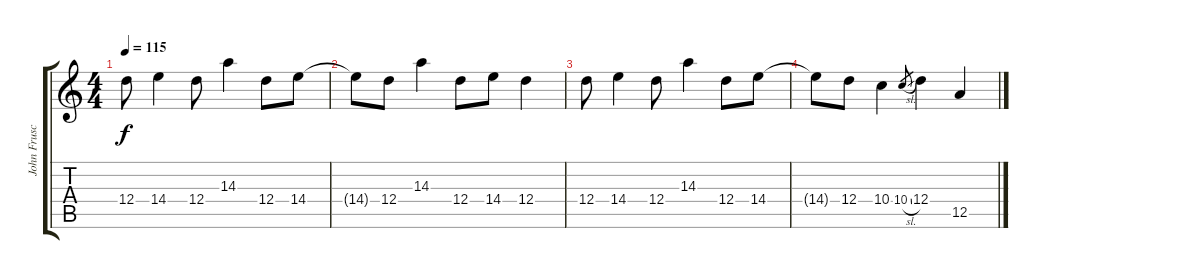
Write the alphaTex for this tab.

\track ("John Frusciante I" "John Frusc") {instrument electricguitarjazz}
\staff {score tabs}
\tuning (E4 B3 G3 D3 A2 D2) {hide}
\ts (4 4)
\tempo 115
\clef g2
\ks c
12.4.8{dy f} 14.4.4 12.4.8 14.3.4 12.4.8 14.4.8 |
14.4{t}.8 12.4.8 14.3.4 12.4.8 14.4.8 12.4.4 |
12.4.8 14.4.4 12.4.8 14.3.4 12.4.8 14.4.8 |
14.4{t}.8 12.4.8 10.4.4 10.4{sl}.8{gr} 12.4.4 12.5.4
